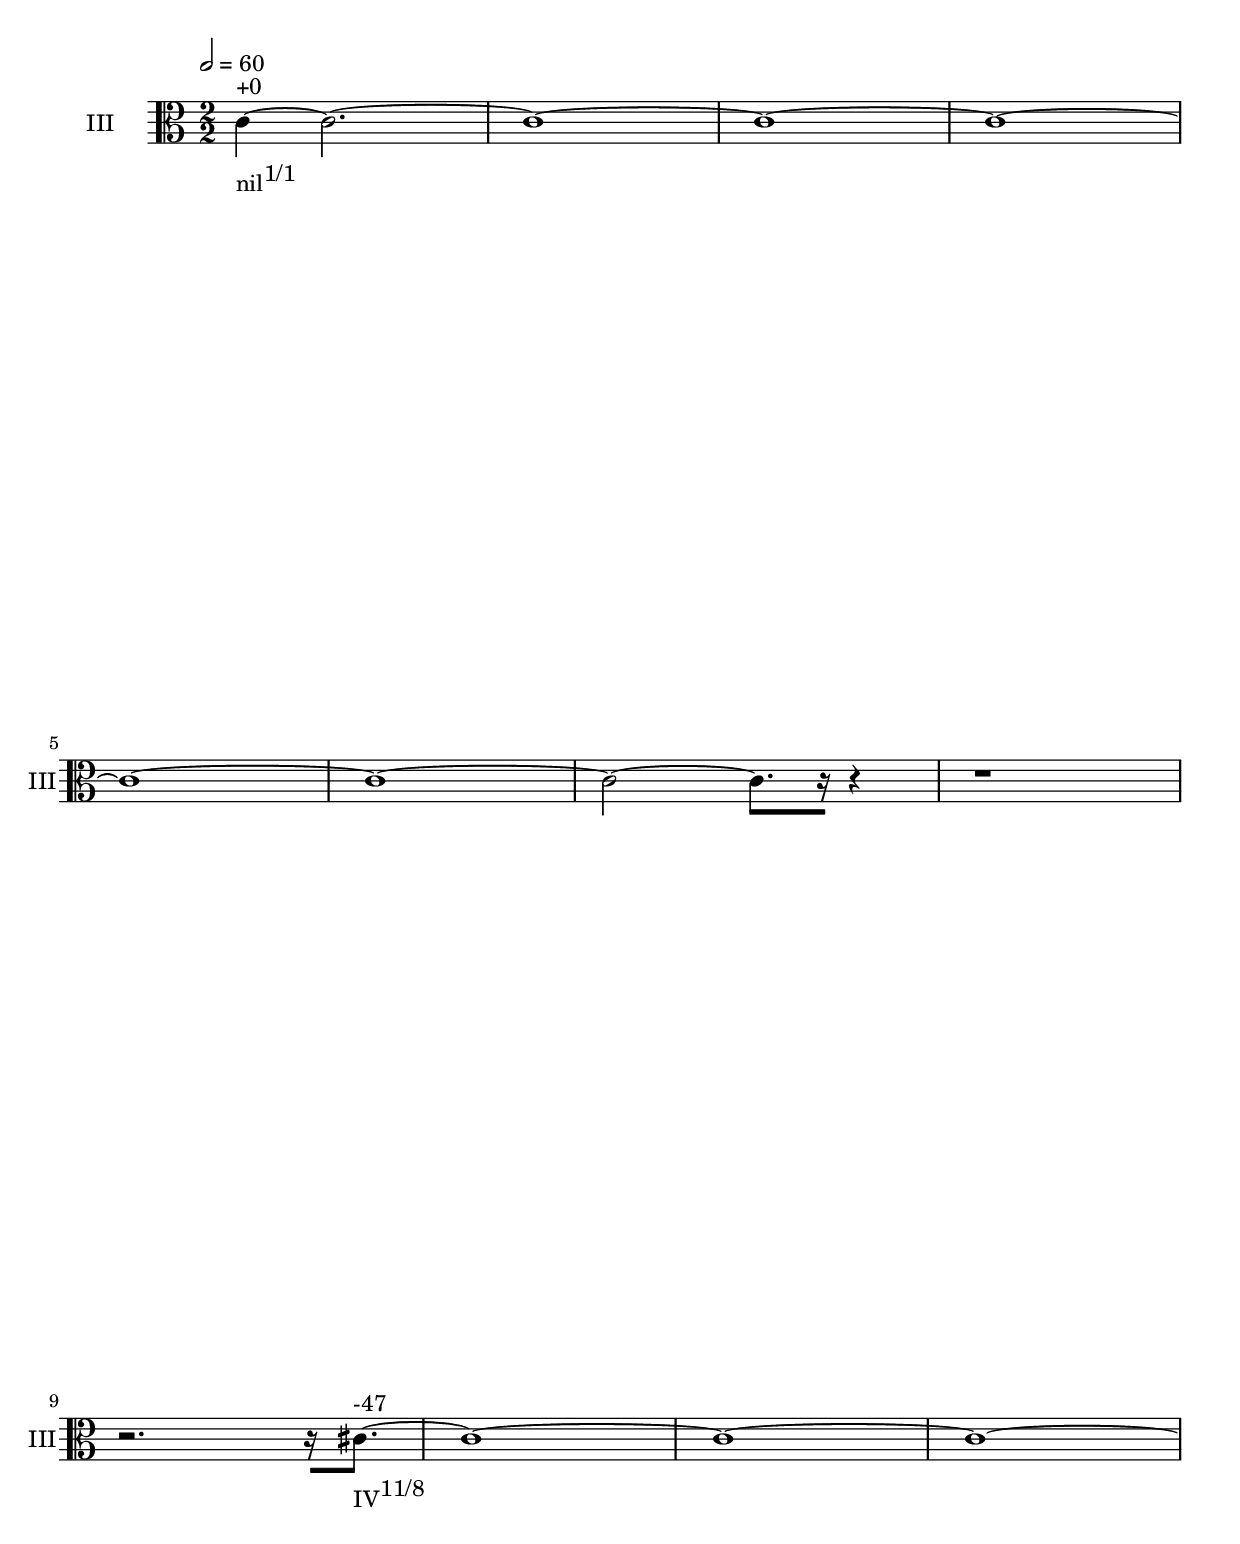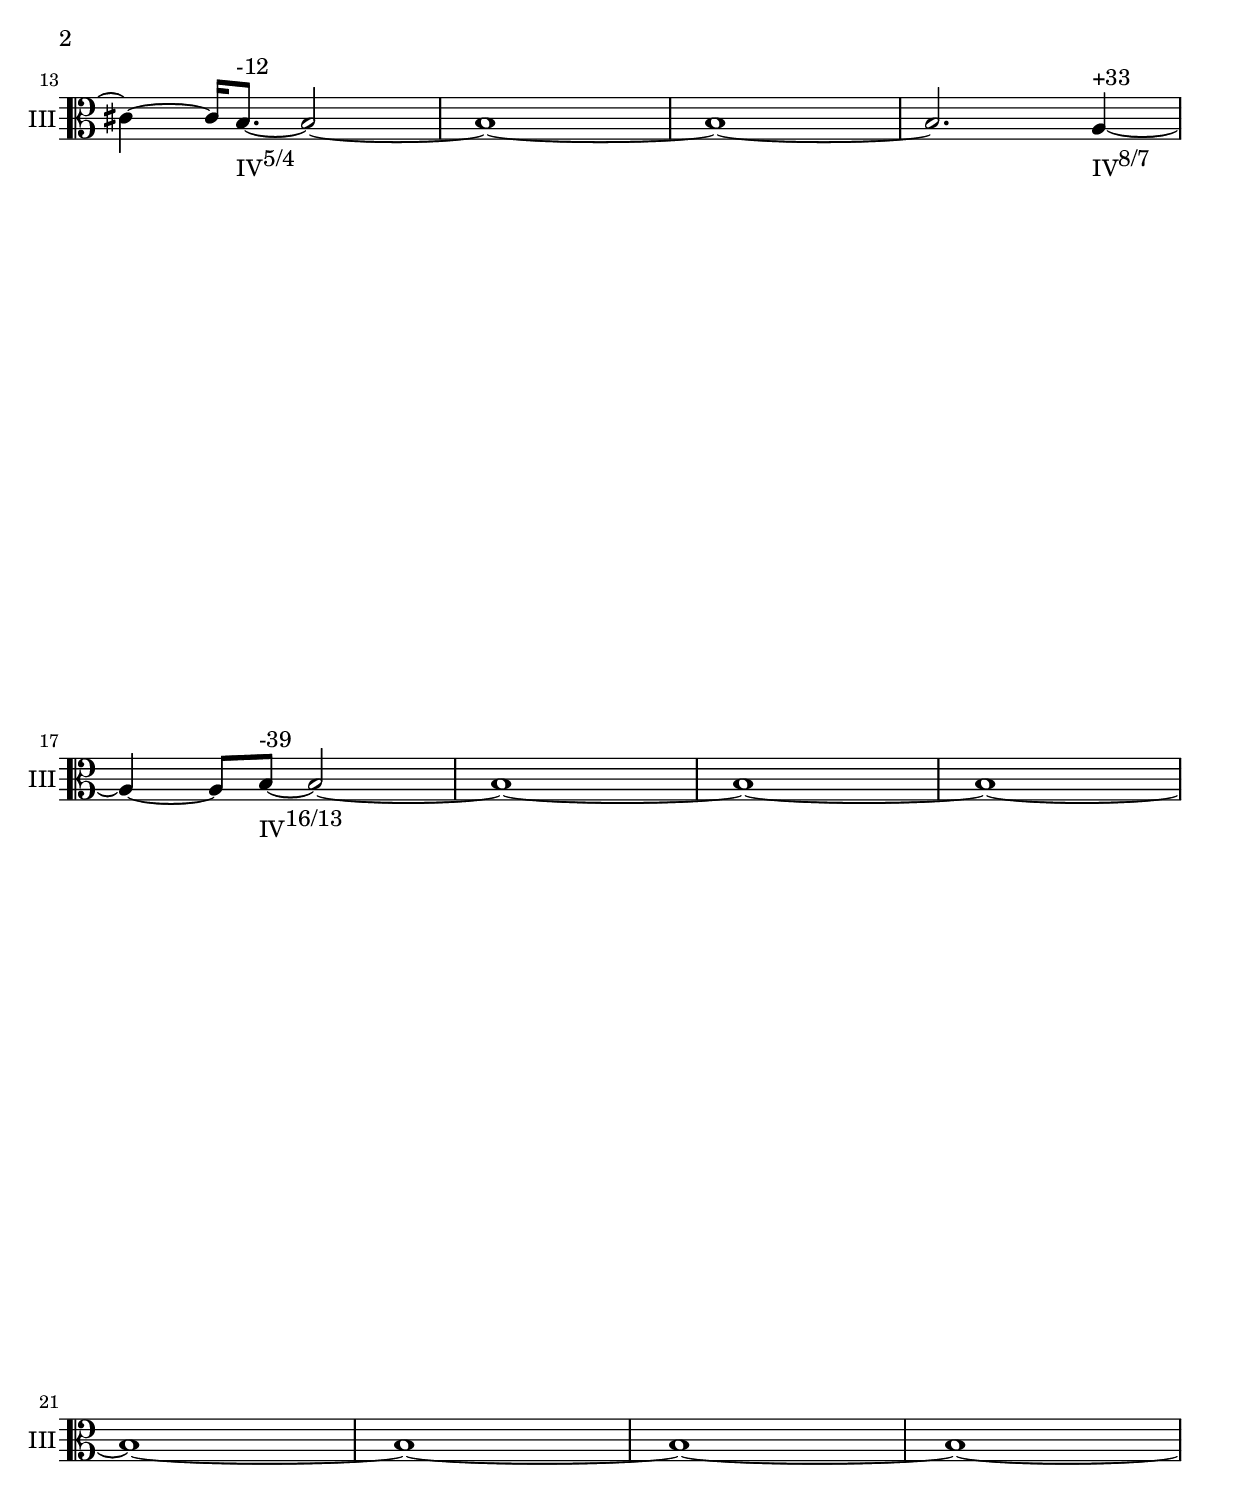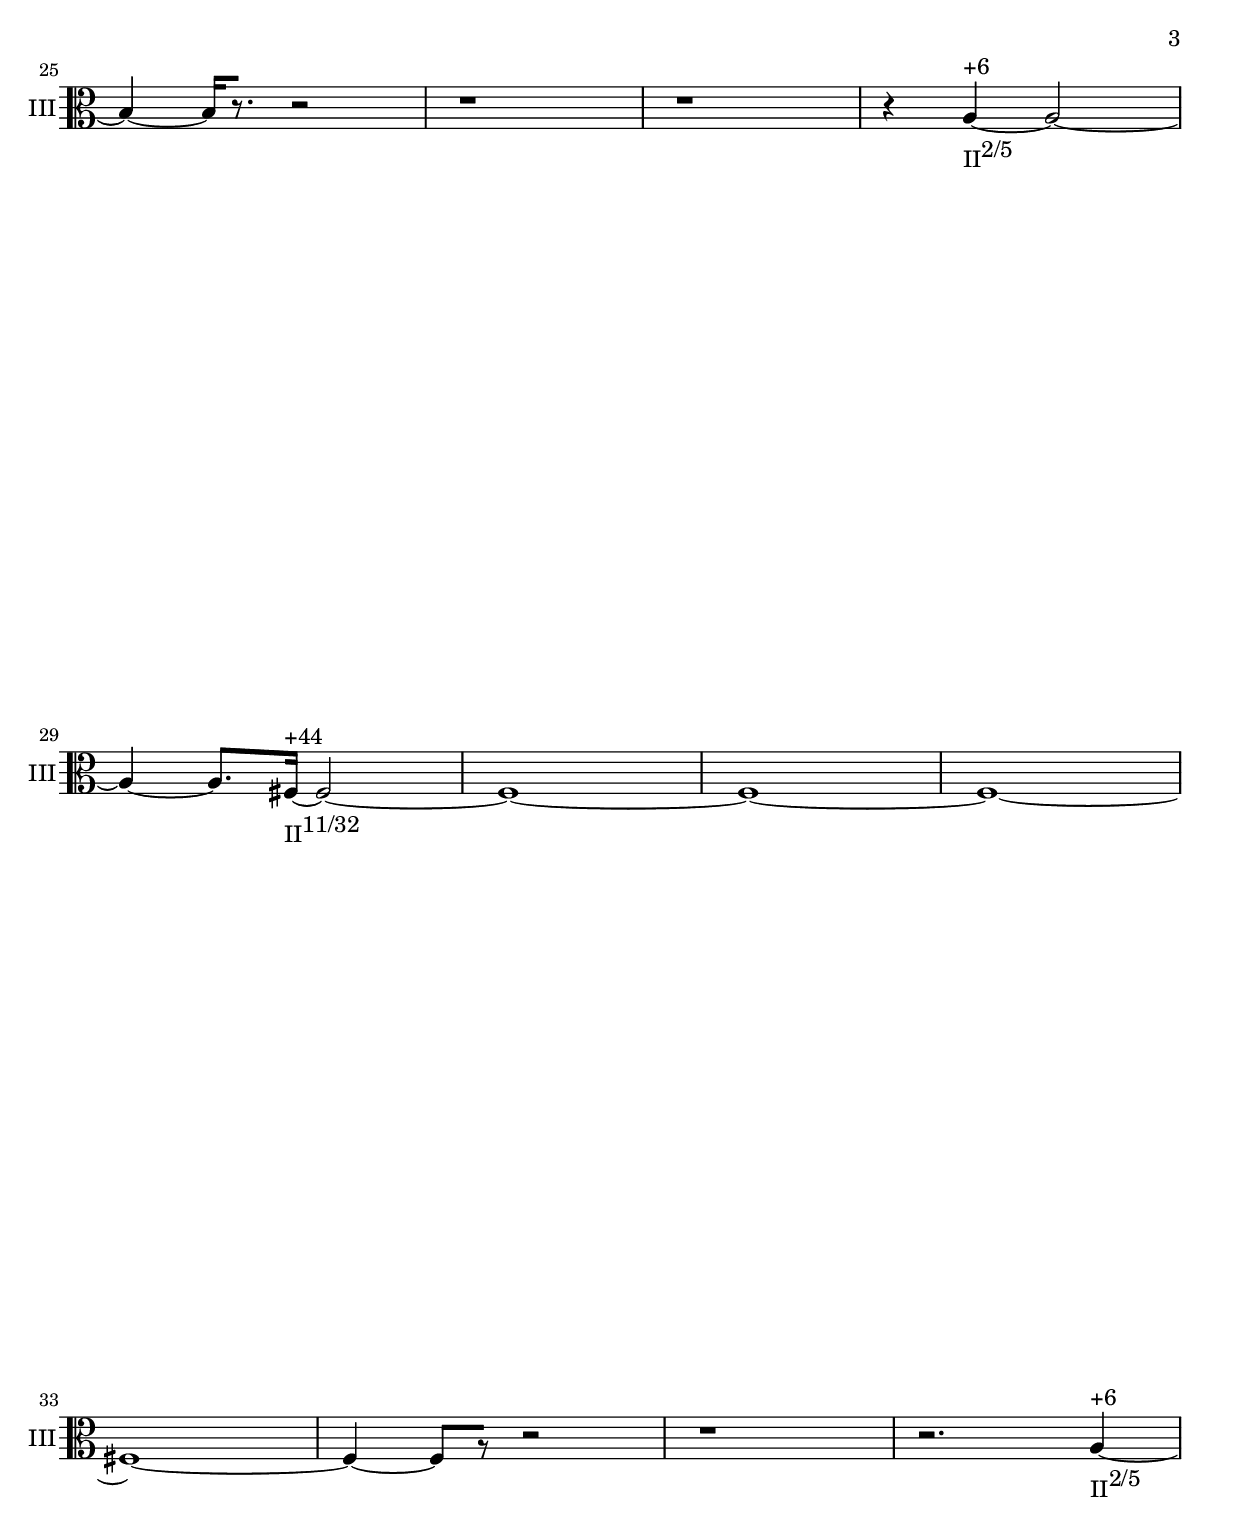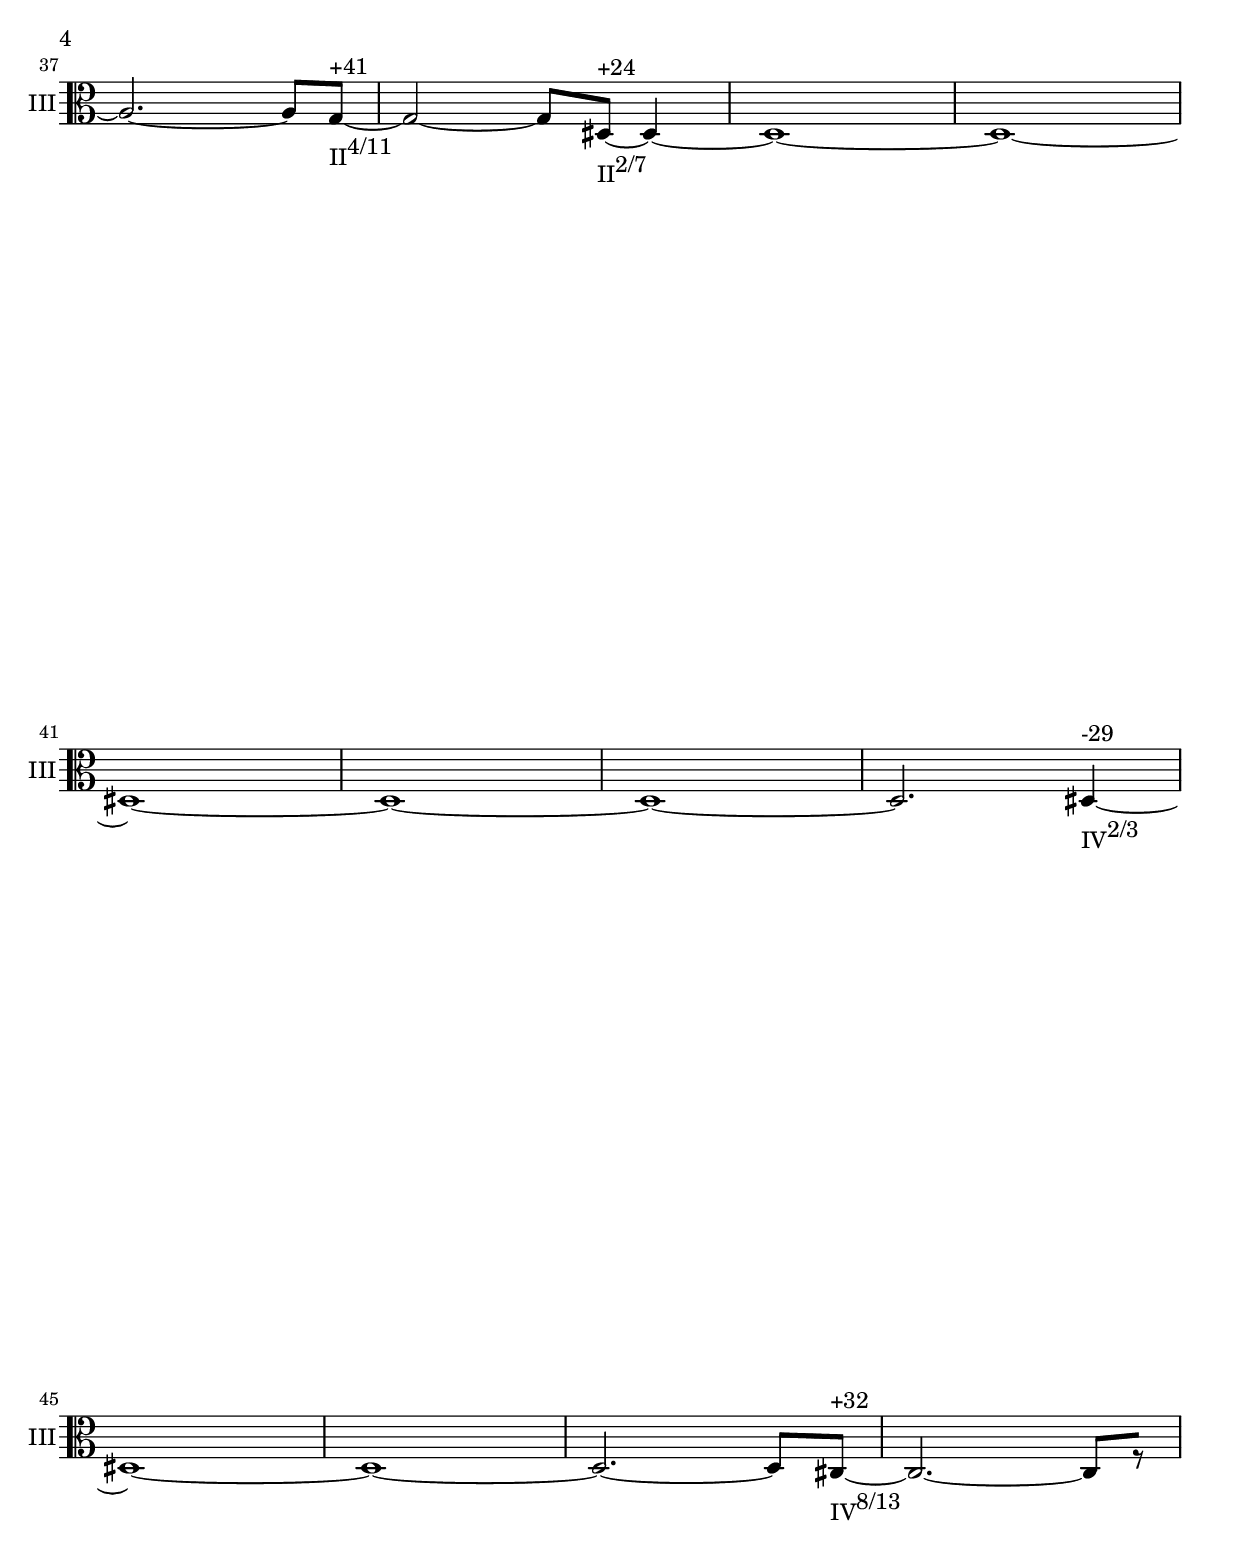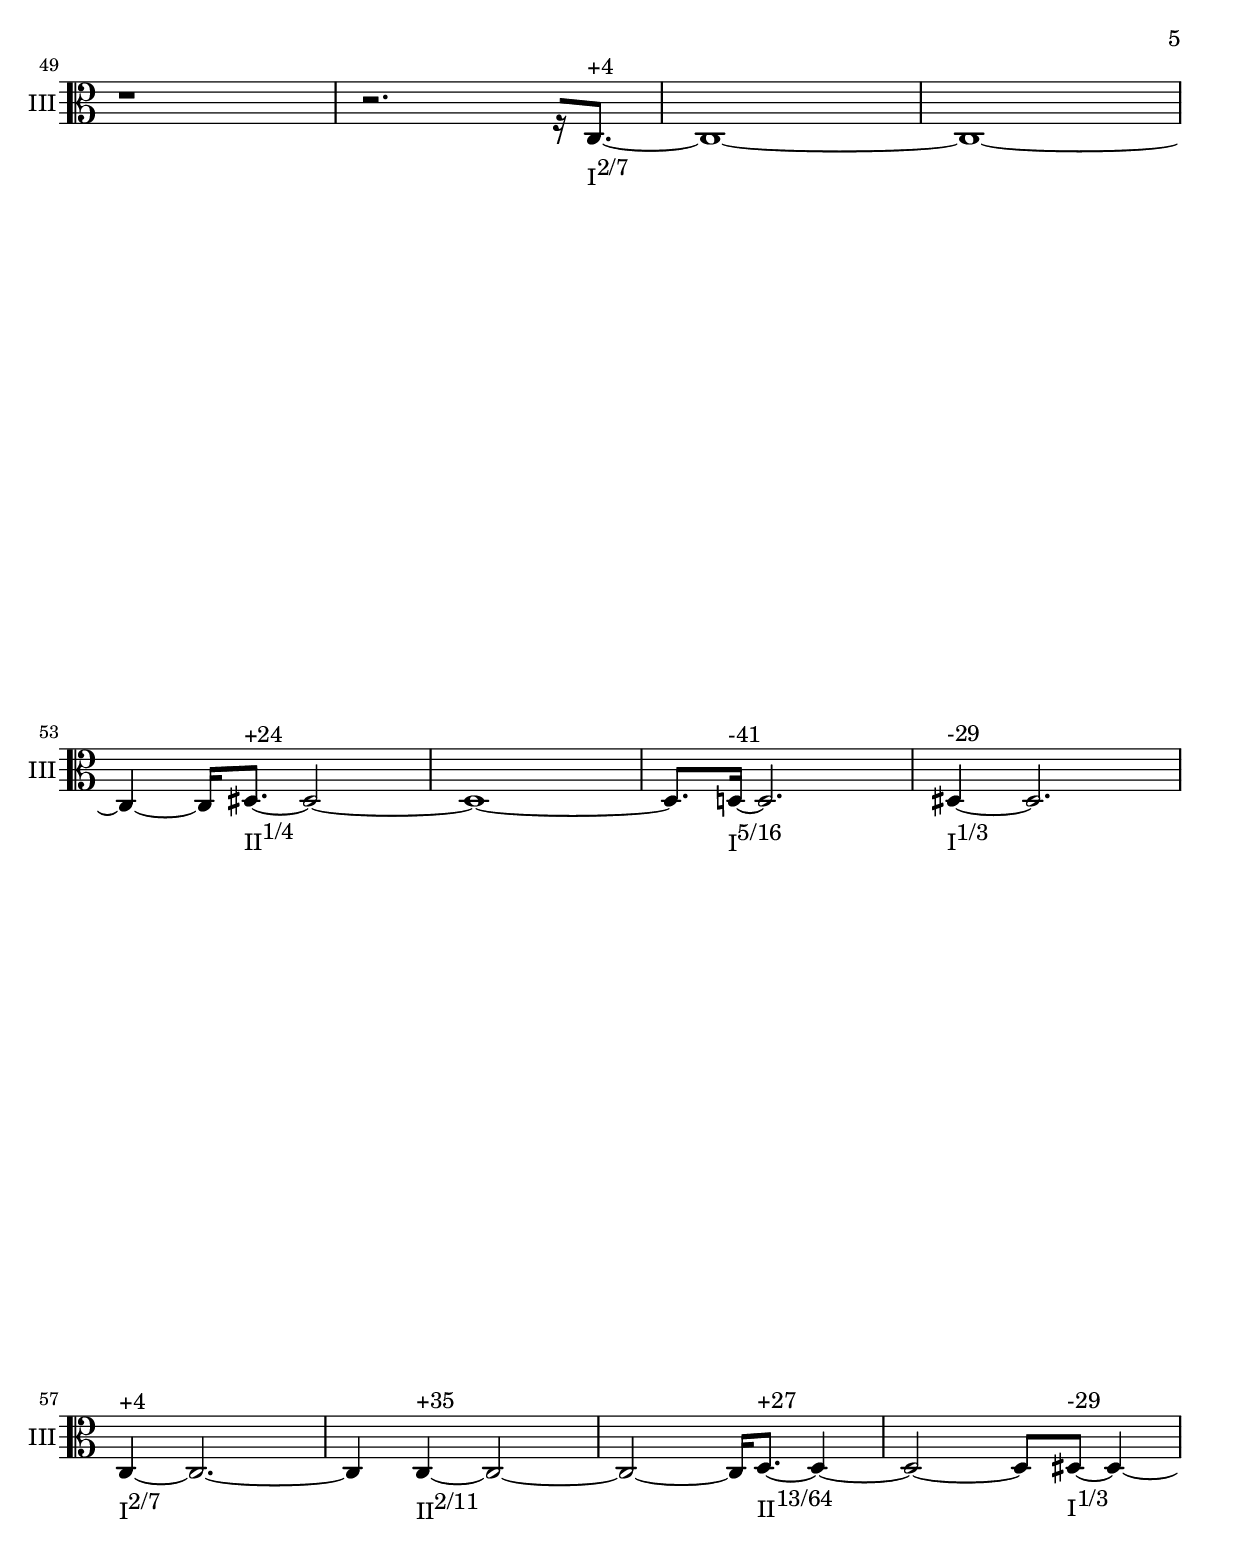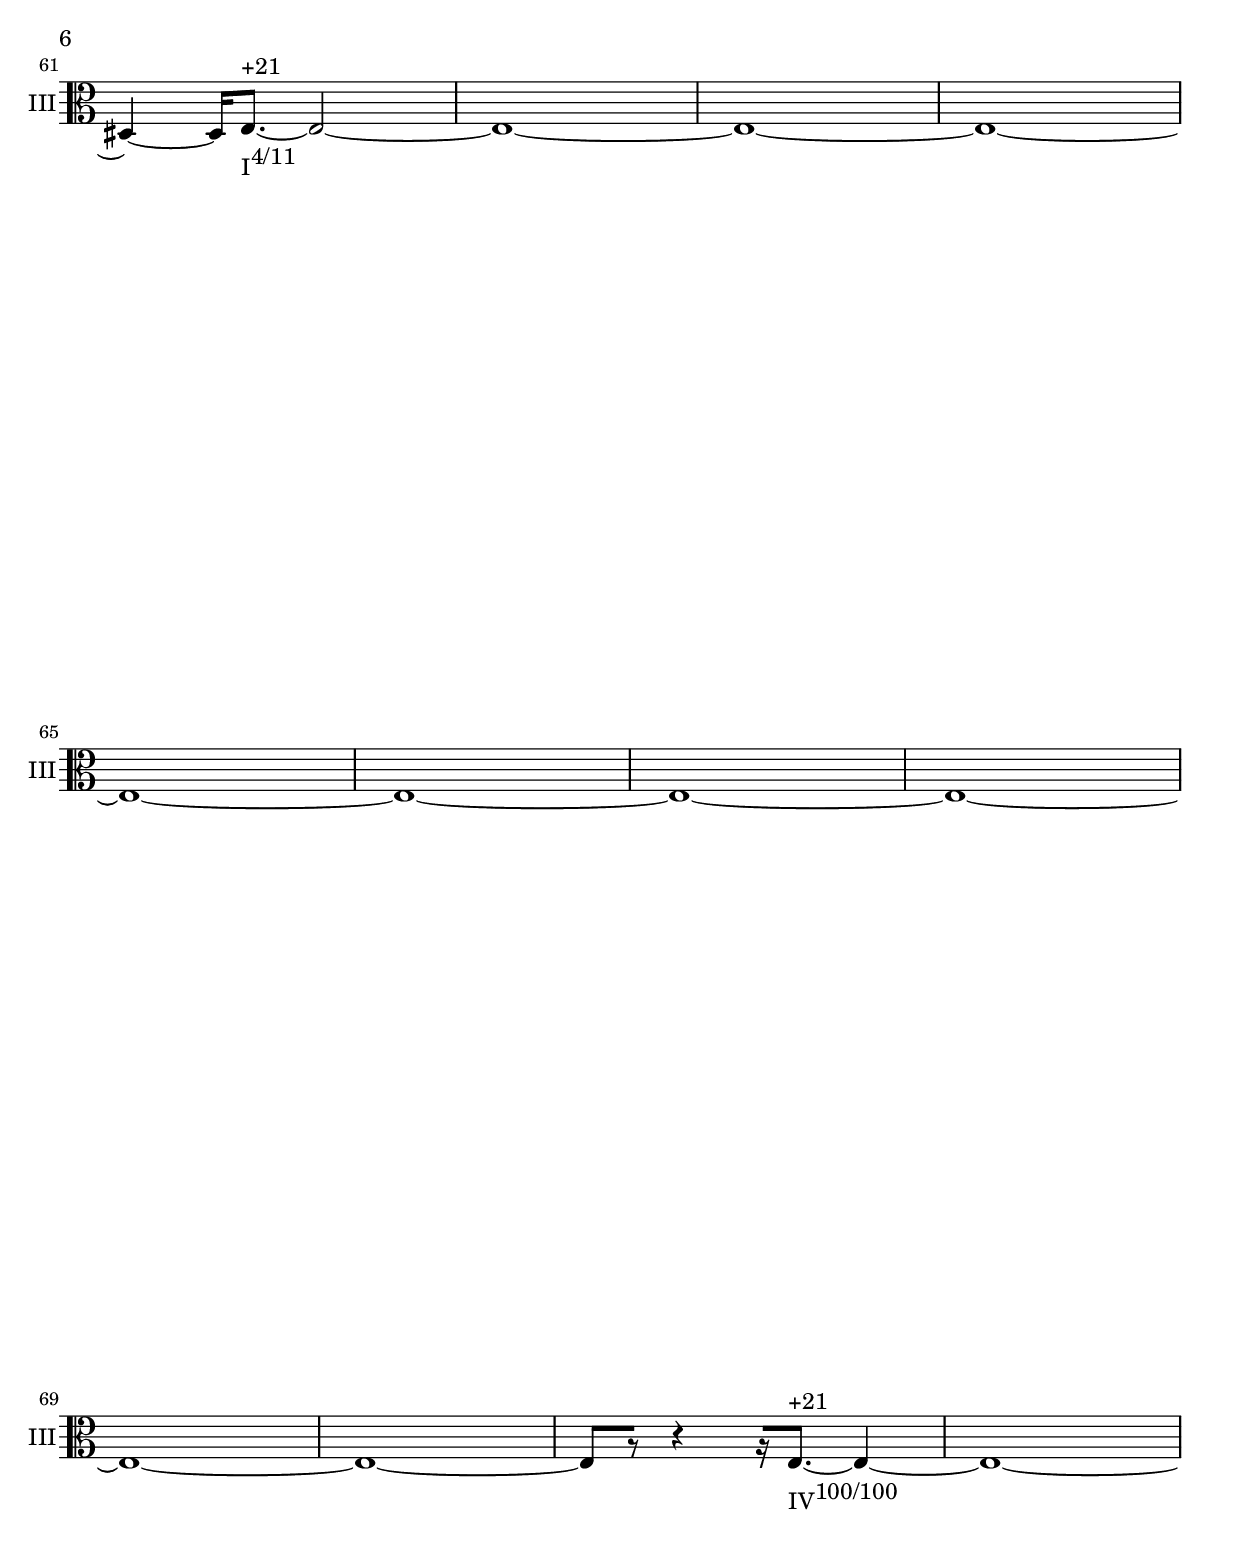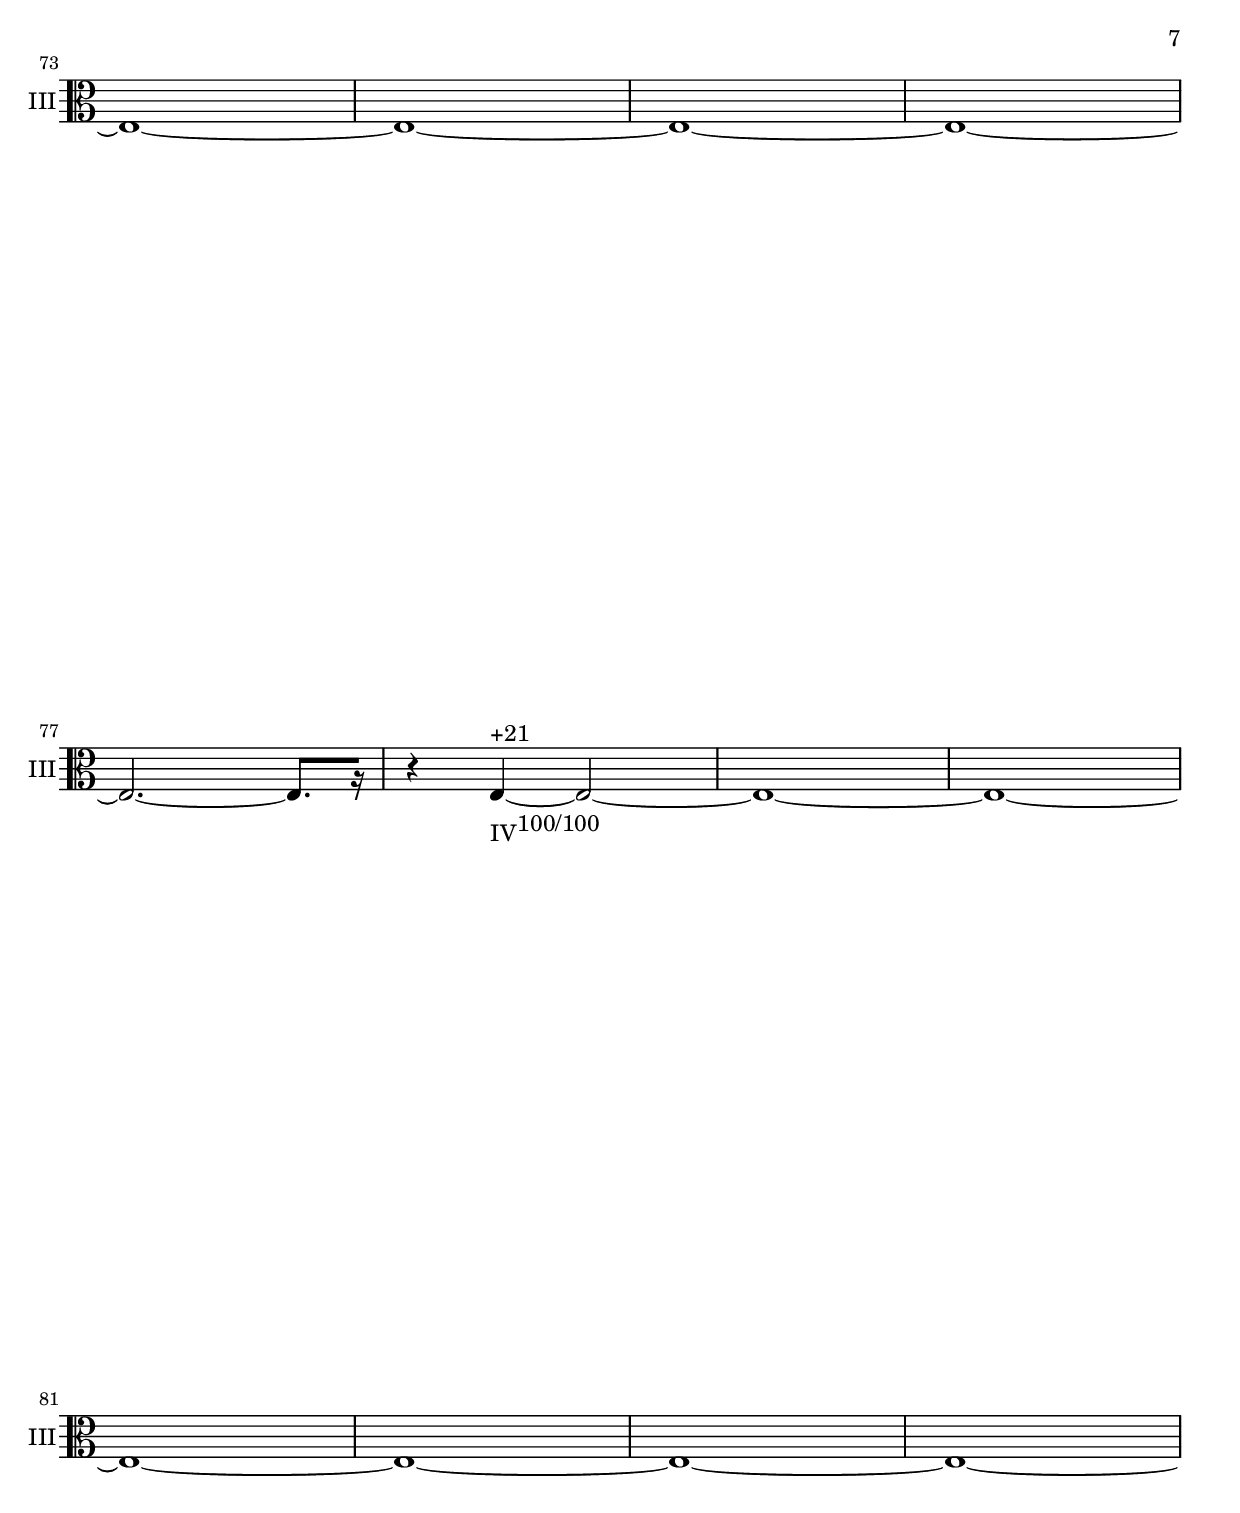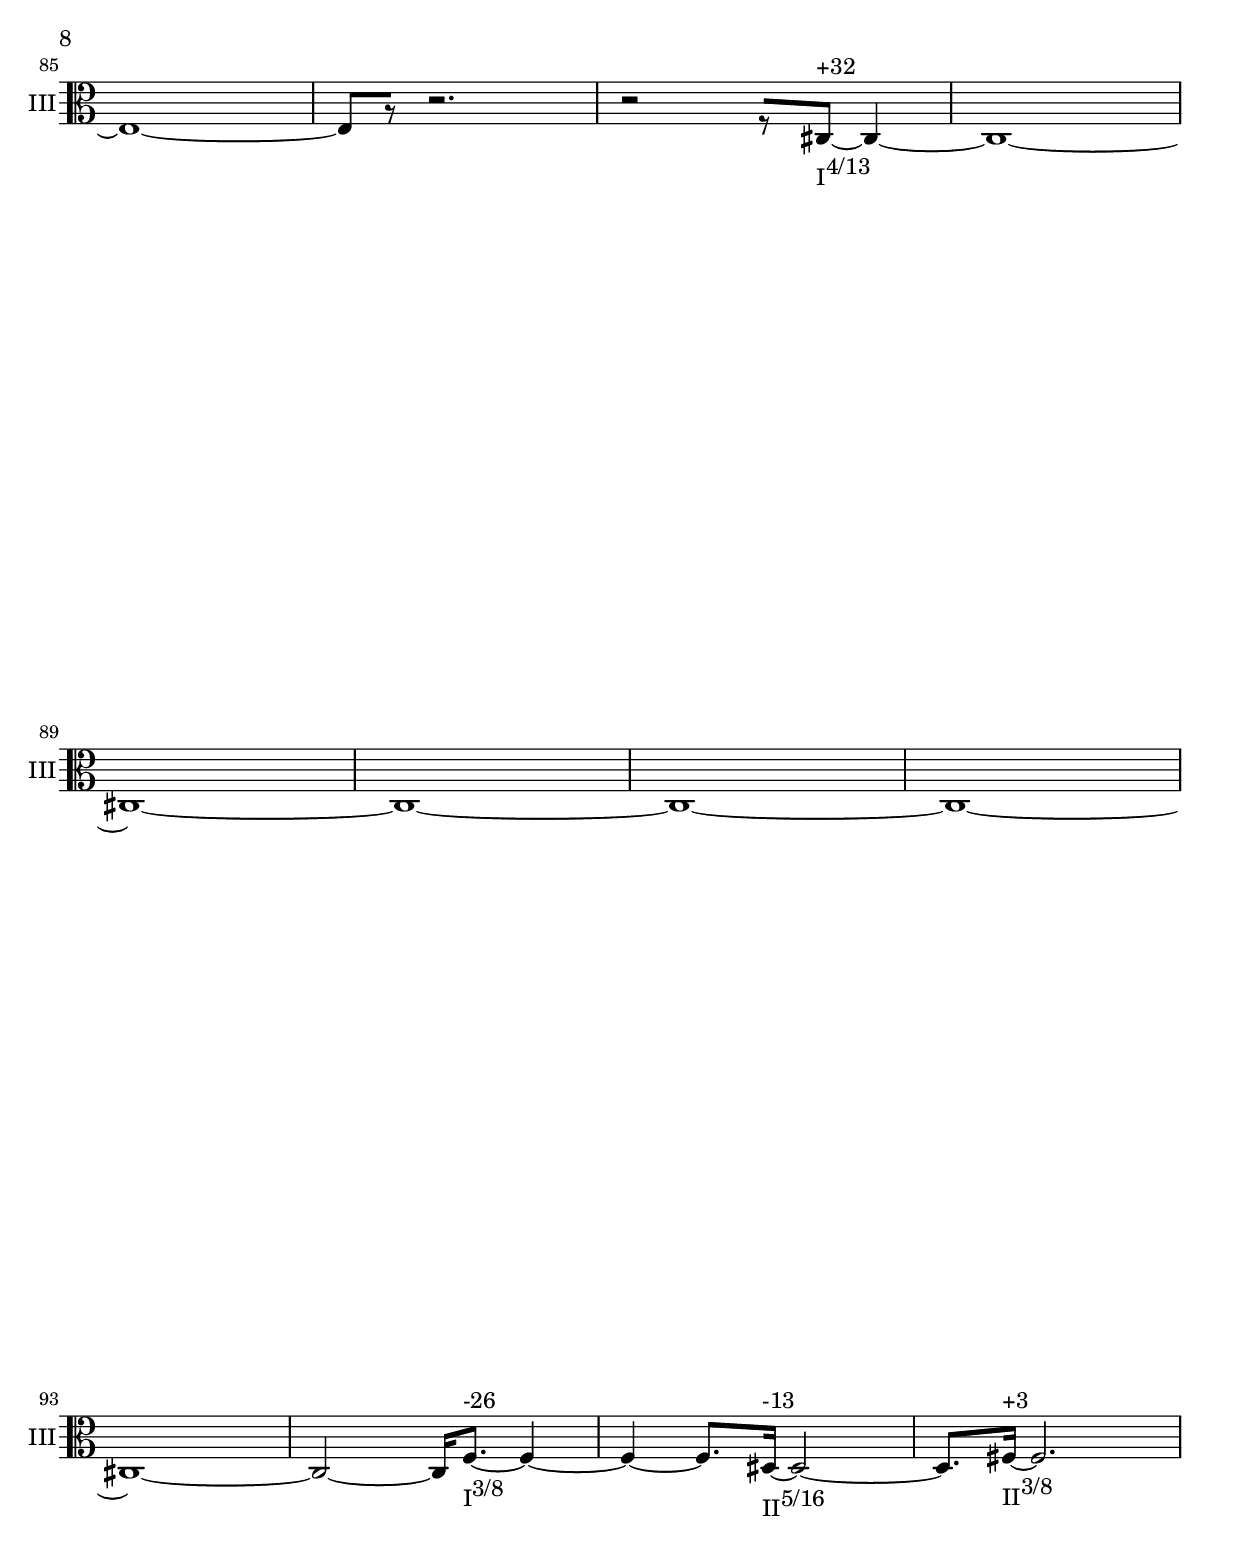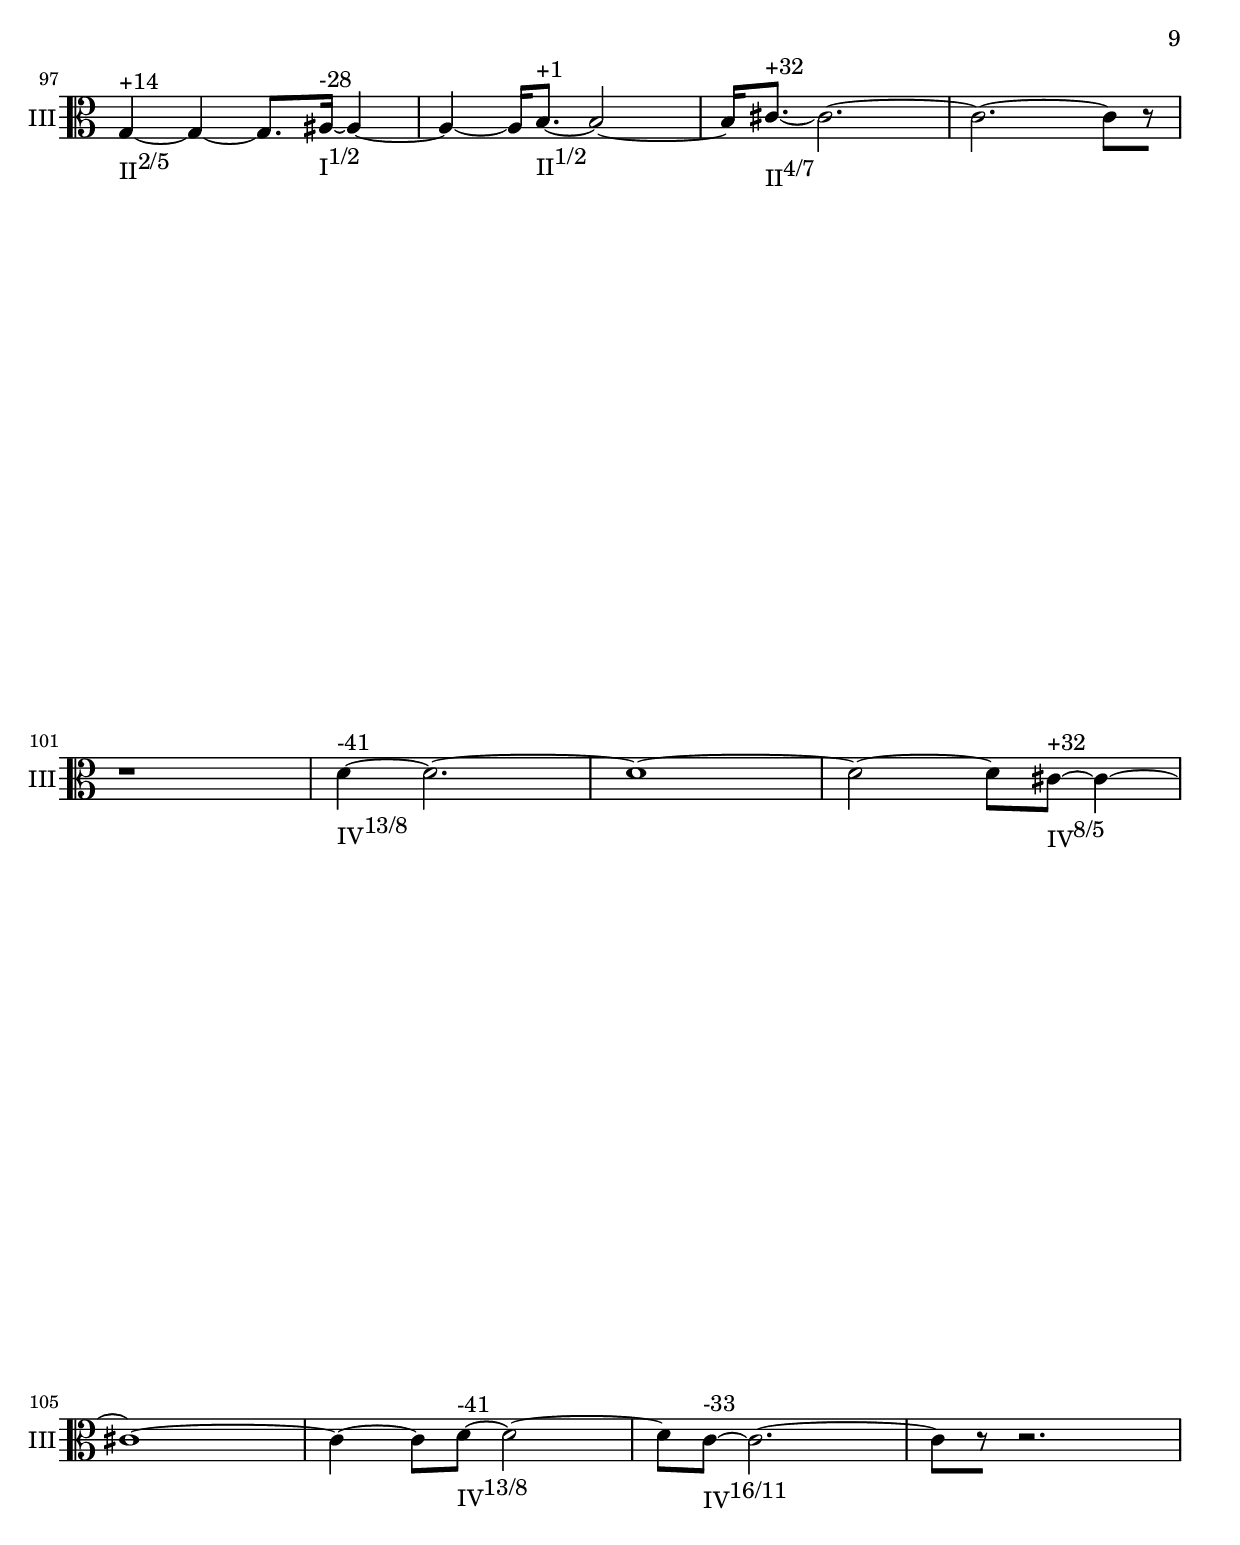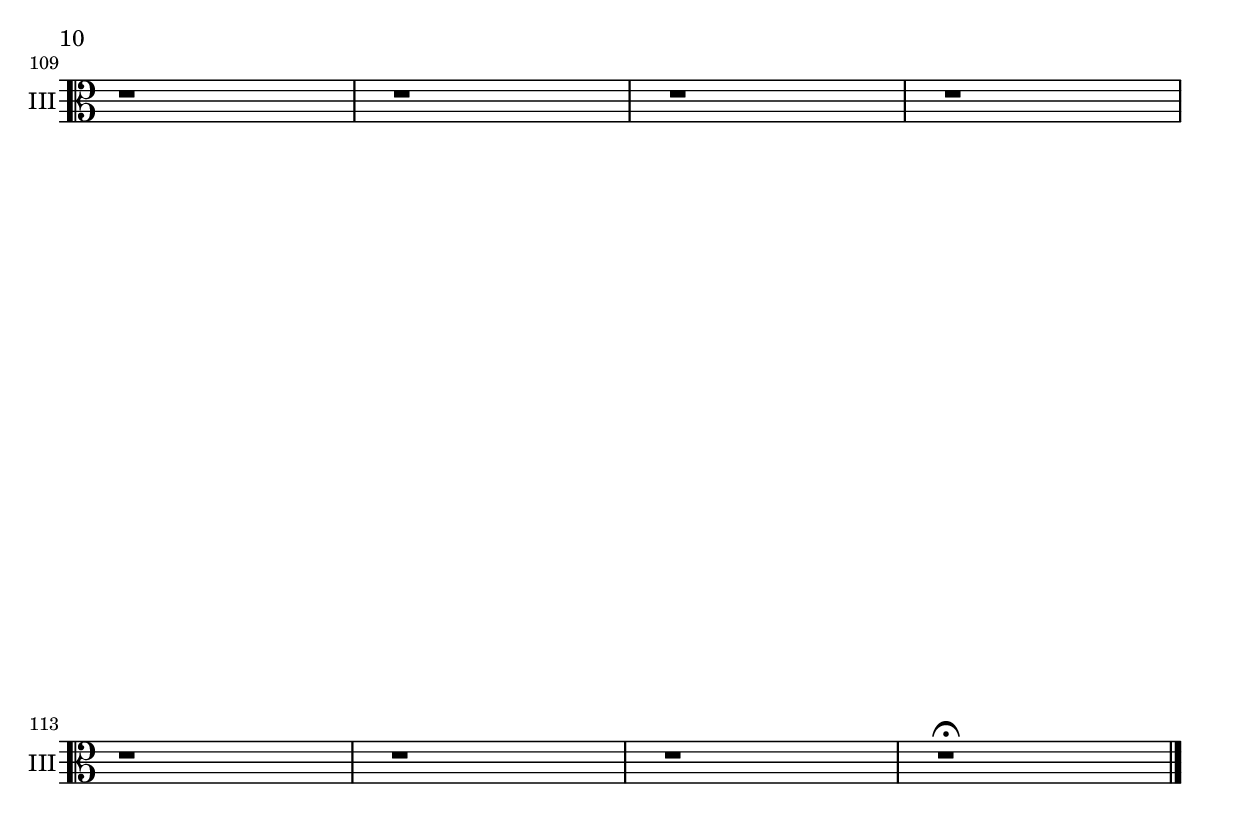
\new StaffGroup  \with {\remove "System_start_delimiter_engraver"}
<<
\new Staff = "III" \with { 
instrumentName = "III" 
shortInstrumentName = "III" 
midiInstrument = #"clarinet" 

}
<<

{  
\set Score.markFormatter = #format-mark-box-numbers  \tempo 2 = 60
 \numericTimeSignature \time 2/2
 \clef alto
  
<<
 { c'4^\markup { \pad-markup #0.2 "+0"}_\markup {  \lower #3 \pad-markup #0.2 \concat{ "nil"\normal-size-super "1/1" }} ~ c'2. ~ }
>>
 \bar "|"  
<<
 { c'1 ~ }
>>
 \bar "|"  
<<
 { c'1 ~ }
>>
 \bar "|"  
<<
 { c'1 ~ }
>>
 \bar "|" \break \noPageBreak 
<<
 { c'1 ~ }
>>
 \bar "|"  
<<
 { c'1 ~ }
>>
 \bar "|"  
<<
 { c'2 ~ c'8.[ r16] r4 }
>>
 \bar "|"  
<<
 { r1  }
>>
 \bar "|" \break \noPageBreak 
<<
 { r2.  r16[ cis'8.^\markup { \pad-markup #0.2 "-47"}_\markup {  \lower #3 \pad-markup #0.2 \concat{ "IV"\normal-size-super "11/8" }}] ~ }
>>
 \bar "|"  
<<
 { cis'1 ~ }
>>
 \bar "|"  
<<
 { cis'1 ~ }
>>
 \bar "|"  
<<
 { cis'1 ~ }
>>
 \bar "|" \pageBreak 
<<
 { cis'4 ~ cis'16[ b8.^\markup { \pad-markup #0.2 "-12"}_\markup {  \lower #3 \pad-markup #0.2 \concat{ "IV"\normal-size-super "5/4" }}] ~ b2 ~ }
>>
 \bar "|"  
<<
 { b1 ~ }
>>
 \bar "|"  
<<
 { b1 ~ }
>>
 \bar "|"  
<<
 { b2. a4^\markup { \pad-markup #0.2 "+33"}_\markup {  \lower #3 \pad-markup #0.2 \concat{ "IV"\normal-size-super "8/7" }} ~ }
>>
 \bar "|" \break \noPageBreak 
<<
 { a4 ~ a8[ b8^\markup { \pad-markup #0.2 "-39"}_\markup {  \lower #3 \pad-markup #0.2 \concat{ "IV"\normal-size-super "16/13" }}] ~ b2 ~ }
>>
 \bar "|"  
<<
 { b1 ~ }
>>
 \bar "|"  
<<
 { b1 ~ }
>>
 \bar "|"  
<<
 { b1 ~ }
>>
 \bar "|" \break \noPageBreak 
<<
 { b1 ~ }
>>
 \bar "|"  
<<
 { b1 ~ }
>>
 \bar "|"  
<<
 { b1 ~ }
>>
 \bar "|"  
<<
 { b1 ~ }
>>
 \bar "|" \pageBreak 
<<
 { b4 ~ b16[ r8.] r2  }
>>
 \bar "|"  
<<
 { r1  }
>>
 \bar "|"  
<<
 { r1  }
>>
 \bar "|"  
<<
 { r4 a4^\markup { \pad-markup #0.2 "+6"}_\markup {  \lower #3 \pad-markup #0.2 \concat{ "II"\normal-size-super "2/5" }} ~ a2 ~ }
>>
 \bar "|" \break \noPageBreak 
<<
 { a4 ~ a8.[ fis16^\markup { \pad-markup #0.2 "+44"}_\markup {  \lower #3 \pad-markup #0.2 \concat{ "II"\normal-size-super "11/32" }}] ~ fis2 ~ }
>>
 \bar "|"  
<<
 { fis1 ~ }
>>
 \bar "|"  
<<
 { fis1 ~ }
>>
 \bar "|"  
<<
 { fis1 ~ }
>>
 \bar "|" \break \noPageBreak 
<<
 { fis1 ~ }
>>
 \bar "|"  
<<
 { fis4 ~ fis8[ r8] r2  }
>>
 \bar "|"  
<<
 { r1  }
>>
 \bar "|"  
<<
 { r2.  a4^\markup { \pad-markup #0.2 "+6"}_\markup {  \lower #3 \pad-markup #0.2 \concat{ "II"\normal-size-super "2/5" }} ~ }
>>
 \bar "|" \pageBreak 
<<
 { a2. ~ a8[ g8^\markup { \pad-markup #0.2 "+41"}_\markup {  \lower #3 \pad-markup #0.2 \concat{ "II"\normal-size-super "4/11" }}] ~ }
>>
 \bar "|"  
<<
 { g2 ~ g8[ dis8^\markup { \pad-markup #0.2 "+24"}_\markup {  \lower #3 \pad-markup #0.2 \concat{ "II"\normal-size-super "2/7" }}] ~ dis4 ~ }
>>
 \bar "|"  
<<
 { dis1 ~ }
>>
 \bar "|"  
<<
 { dis1 ~ }
>>
 \bar "|" \break \noPageBreak 
<<
 { dis1 ~ }
>>
 \bar "|"  
<<
 { dis1 ~ }
>>
 \bar "|"  
<<
 { dis1 ~ }
>>
 \bar "|"  
<<
 { dis2. dis4^\markup { \pad-markup #0.2 "-29"}_\markup {  \lower #3 \pad-markup #0.2 \concat{ "IV"\normal-size-super "2/3" }} ~ }
>>
 \bar "|" \break \noPageBreak 
<<
 { dis1 ~ }
>>
 \bar "|"  
<<
 { dis1 ~ }
>>
 \bar "|"  
<<
 { dis2. ~ dis8[ cis8^\markup { \pad-markup #0.2 "+32"}_\markup {  \lower #3 \pad-markup #0.2 \concat{ "IV"\normal-size-super "8/13" }}] ~ }
>>
 \bar "|"  
<<
 { cis2. ~ cis8[ r8] }
>>
 \bar "|" \pageBreak 
<<
 { r1  }
>>
 \bar "|"  
<<
 { r2.  r16[ c8.^\markup { \pad-markup #0.2 "+4"}_\markup {  \lower #3 \pad-markup #0.2 \concat{ "I"\normal-size-super "2/7" }}] ~ }
>>
 \bar "|"  
<<
 { c1 ~ }
>>
 \bar "|"  
<<
 { c1 ~ }
>>
 \bar "|" \break \noPageBreak 
<<
 { c4 ~ c16[ dis8.^\markup { \pad-markup #0.2 "+24"}_\markup {  \lower #3 \pad-markup #0.2 \concat{ "II"\normal-size-super "1/4" }}] ~ dis2 ~ }
>>
 \bar "|"  
<<
 { dis1 ~ }
>>
 \bar "|"  
<<
 { dis8.[ d16^\markup { \pad-markup #0.2 "-41"}_\markup {  \lower #3 \pad-markup #0.2 \concat{ "I"\normal-size-super "5/16" }}] ~ d2. }
>>
 \bar "|"  
<<
 { dis4^\markup { \pad-markup #0.2 "-29"}_\markup {  \lower #3 \pad-markup #0.2 \concat{ "I"\normal-size-super "1/3" }} ~ dis2. }
>>
 \bar "|" \break \noPageBreak 
<<
 { c4^\markup { \pad-markup #0.2 "+4"}_\markup {  \lower #3 \pad-markup #0.2 \concat{ "I"\normal-size-super "2/7" }} ~ c2. ~ }
>>
 \bar "|"  
<<
 { c4 c4^\markup { \pad-markup #0.2 "+35"}_\markup {  \lower #3 \pad-markup #0.2 \concat{ "II"\normal-size-super "2/11" }} ~ c2 ~ }
>>
 \bar "|"  
<<
 { c2 ~ c16[ d8.^\markup { \pad-markup #0.2 "+27"}_\markup {  \lower #3 \pad-markup #0.2 \concat{ "II"\normal-size-super "13/64" }}] ~ d4 ~ }
>>
 \bar "|"  
<<
 { d2 ~ d8[ dis8^\markup { \pad-markup #0.2 "-29"}_\markup {  \lower #3 \pad-markup #0.2 \concat{ "I"\normal-size-super "1/3" }}] ~ dis4 ~ }
>>
 \bar "|" \pageBreak 
<<
 { dis4 ~ dis16[ e8.^\markup { \pad-markup #0.2 "+21"}_\markup {  \lower #3 \pad-markup #0.2 \concat{ "I"\normal-size-super "4/11" }}] ~ e2 ~ }
>>
 \bar "|"  
<<
 { e1 ~ }
>>
 \bar "|"  
<<
 { e1 ~ }
>>
 \bar "|"  
<<
 { e1 ~ }
>>
 \bar "|" \break \noPageBreak 
<<
 { e1 ~ }
>>
 \bar "|"  
<<
 { e1 ~ }
>>
 \bar "|"  
<<
 { e1 ~ }
>>
 \bar "|"  
<<
 { e1 ~ }
>>
 \bar "|" \break \noPageBreak 
<<
 { e1 ~ }
>>
 \bar "|"  
<<
 { e1 ~ }
>>
 \bar "|"  
<<
 { e8[ r8] r4 r16[ e8.^\markup { \pad-markup #0.2 "+21"}_\markup {  \lower #3 \pad-markup #0.2 \concat{ "IV"\normal-size-super "100/100" }}] ~ e4 ~ }
>>
 \bar "|"  
<<
 { e1 ~ }
>>
 \bar "|" \pageBreak 
<<
 { e1 ~ }
>>
 \bar "|"  
<<
 { e1 ~ }
>>
 \bar "|"  
<<
 { e1 ~ }
>>
 \bar "|"  
<<
 { e1 ~ }
>>
 \bar "|" \break \noPageBreak 
<<
 { e2. ~ e8.[ r16] }
>>
 \bar "|"  
<<
 { r4 e4^\markup { \pad-markup #0.2 "+21"}_\markup {  \lower #3 \pad-markup #0.2 \concat{ "IV"\normal-size-super "100/100" }} ~ e2 ~ }
>>
 \bar "|"  
<<
 { e1 ~ }
>>
 \bar "|"  
<<
 { e1 ~ }
>>
 \bar "|" \break \noPageBreak 
<<
 { e1 ~ }
>>
 \bar "|"  
<<
 { e1 ~ }
>>
 \bar "|"  
<<
 { e1 ~ }
>>
 \bar "|"  
<<
 { e1 ~ }
>>
 \bar "|" \pageBreak 
<<
 { e1 ~ }
>>
 \bar "|"  
<<
 { e8[ r8] r2.  }
>>
 \bar "|"  
<<
 { r2  r8[ cis8^\markup { \pad-markup #0.2 "+32"}_\markup {  \lower #3 \pad-markup #0.2 \concat{ "I"\normal-size-super "4/13" }}] ~ cis4 ~ }
>>
 \bar "|"  
<<
 { cis1 ~ }
>>
 \bar "|" \break \noPageBreak 
<<
 { cis1 ~ }
>>
 \bar "|"  
<<
 { cis1 ~ }
>>
 \bar "|"  
<<
 { cis1 ~ }
>>
 \bar "|"  
<<
 { cis1 ~ }
>>
 \bar "|" \break \noPageBreak 
<<
 { cis1 ~ }
>>
 \bar "|"  
<<
 { cis2 ~ cis16[ f8.^\markup { \pad-markup #0.2 "-26"}_\markup {  \lower #3 \pad-markup #0.2 \concat{ "I"\normal-size-super "3/8" }}] ~ f4 ~ }
>>
 \bar "|"  
<<
 { f4 ~ f8.[ dis16^\markup { \pad-markup #0.2 "-13"}_\markup {  \lower #3 \pad-markup #0.2 \concat{ "II"\normal-size-super "5/16" }}] ~ dis2 ~ }
>>
 \bar "|"  
<<
 { dis8.[ fis16^\markup { \pad-markup #0.2 "+3"}_\markup {  \lower #3 \pad-markup #0.2 \concat{ "II"\normal-size-super "3/8" }}] ~ fis2. }
>>
 \bar "|" \pageBreak 
<<
 { g4^\markup { \pad-markup #0.2 "+14"}_\markup {  \lower #3 \pad-markup #0.2 \concat{ "II"\normal-size-super "2/5" }} ~ g4 ~ g8.[ ais16^\markup { \pad-markup #0.2 "-28"}_\markup {  \lower #3 \pad-markup #0.2 \concat{ "I"\normal-size-super "1/2" }}] ~ ais4 ~ }
>>
 \bar "|"  
<<
 { ais4 ~ ais16[ b8.^\markup { \pad-markup #0.2 "+1"}_\markup {  \lower #3 \pad-markup #0.2 \concat{ "II"\normal-size-super "1/2" }}] ~ b2 ~ }
>>
 \bar "|"  
<<
 { b16[ cis'8.^\markup { \pad-markup #0.2 "+32"}_\markup {  \lower #3 \pad-markup #0.2 \concat{ "II"\normal-size-super "4/7" }}] ~ cis'2. ~ }
>>
 \bar "|"  
<<
 { cis'2. ~ cis'8[ r8] }
>>
 \bar "|" \break \noPageBreak 
<<
 { r1  }
>>
 \bar "|"  
<<
 { d'4^\markup { \pad-markup #0.2 "-41"}_\markup {  \lower #3 \pad-markup #0.2 \concat{ "IV"\normal-size-super "13/8" }} ~ d'2. ~ }
>>
 \bar "|"  
<<
 { d'1 ~ }
>>
 \bar "|"  
<<
 { d'2 ~ d'8[ cis'8^\markup { \pad-markup #0.2 "+32"}_\markup {  \lower #3 \pad-markup #0.2 \concat{ "IV"\normal-size-super "8/5" }}] ~ cis'4 ~ }
>>
 \bar "|" \break \noPageBreak 
<<
 { cis'1 ~ }
>>
 \bar "|"  
<<
 { cis'4 ~ cis'8[ d'8^\markup { \pad-markup #0.2 "-41"}_\markup {  \lower #3 \pad-markup #0.2 \concat{ "IV"\normal-size-super "13/8" }}] ~ d'2 ~ }
>>
 \bar "|"  
<<
 { d'8[ c'8^\markup { \pad-markup #0.2 "-33"}_\markup {  \lower #3 \pad-markup #0.2 \concat{ "IV"\normal-size-super "16/11" }}] ~ c'2. ~ }
>>
 \bar "|"  
<<
 { c'8[ r8] r2.  }
>>
 \bar "|" \pageBreak 
<<
 { r1  }
>>
 \bar "|"  
<<
 { r1  }
>>
 \bar "|"  
<<
 { r1  }
>>
 \bar "|"  
<<
 { r1  }
>>
 \bar "|" \break \noPageBreak 
<<
 { r1  }
>>
 \bar "|"  
<<
 { r1  }
>>
 \bar "|"  
<<
 { r1  }
>>
 \bar "|"  
<<
 { r1  \fermata  }>> \bar "|." 
} 

>>
>>